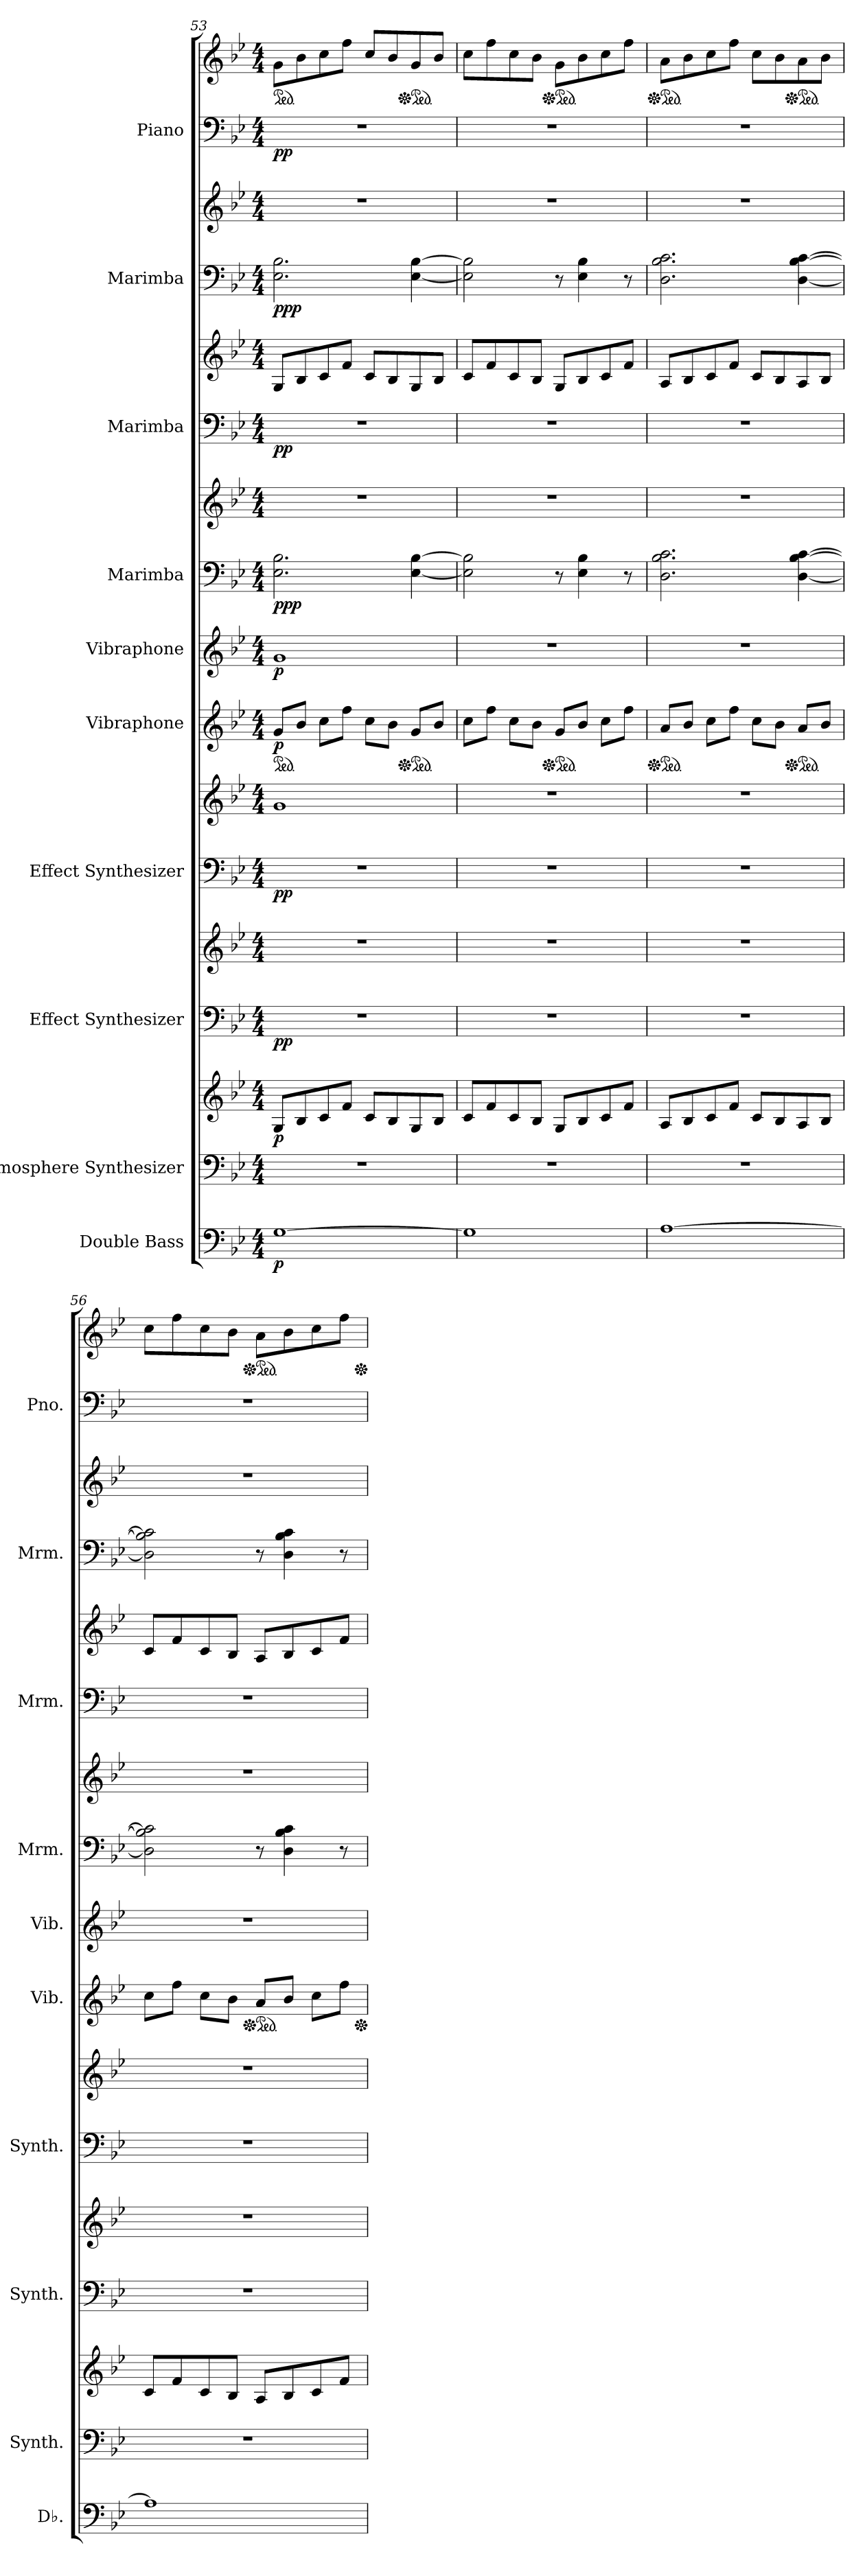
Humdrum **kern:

**kern	**dynam	**kern	**kern	**dynam	**kern	**kern	**dynam	**kern	**kern	**dynam	**kern	**dynam	**kern	**dynam	**kern	**kern	**dynam	**kern	**kern	**dynam	**kern	**kern	**dynam	**kern	**kern	**dynam
*part10	*part10	*part9	*part9	*part9	*part8	*part8	*part8	*part7	*part7	*part7	*part6	*part6	*part5	*part5	*part4	*part4	*part4	*part3	*part3	*part3	*part2	*part2	*part2	*part1	*part1	*part1
*staff17	*staff17	*staff16	*staff15	*staff15/16	*staff14	*staff13	*staff13/14	*staff12	*staff11	*staff11/12	*staff10	*staff10	*staff9	*staff9	*staff8	*staff7	*staff7/8	*staff6	*staff5	*staff5/6	*staff4	*staff3	*staff3/4	*staff2	*staff1	*staff1/2
*I"Double Bass	*	*I"Atmosphere Synthesizer	*	*	*I"Effect Synthesizer	*	*	*I"Effect Synthesizer	*	*	*I"Vibraphone	*	*I"Vibraphone	*	*I"Marimba	*	*	*I"Marimba	*	*	*I"Marimba	*	*	*I"Piano	*	*
*I'Db.	*	*I'Synth.	*	*	*I'Synth.	*	*	*I'Synth.	*	*	*I'Vib.	*	*I'Vib.	*	*I'Mrm.	*	*	*I'Mrm.	*	*	*I'Mrm.	*	*	*I'Pno.	*	*
!!LO:PB:g=z
*clefF4	*	*clefF4	*clefG2	*	*clefF4	*clefG2	*	*clefF4	*clefG2	*	*clefG2	*	*clefG2	*	*clefF4	*clefG2	*	*clefF4	*clefG2	*	*clefF4	*clefG2	*	*clefF4	*clefG2	*
*ITrd7c12	*	*	*	*	*	*	*	*	*	*	*	*	*	*	*	*	*	*	*	*	*	*	*	*	*	*
*k[b-e-]	*	*k[b-e-]	*k[b-e-]	*	*k[b-e-]	*k[b-e-]	*	*k[b-e-]	*k[b-e-]	*	*k[b-e-]	*	*k[b-e-]	*	*k[b-e-]	*k[b-e-]	*	*k[b-e-]	*k[b-e-]	*	*k[b-e-]	*k[b-e-]	*	*k[b-e-]	*k[b-e-]	*
*M4/4	*	*M4/4	*M4/4	*	*M4/4	*M4/4	*	*M4/4	*M4/4	*	*M4/4	*	*M4/4	*	*M4/4	*M4/4	*	*M4/4	*M4/4	*	*M4/4	*M4/4	*	*M4/4	*M4/4	*
*	*	*	*	*	*	*	*	*	*	*	*ped	*	*	*	*	*	*	*	*	*	*	*	*	*	*	*
*	*	*	*	*	*	*	*	*	*	*	*	*	*	*	*	*	*	*	*	*	*	*	*	*	*ped	*
=53	=53	=53	=53	=53	=53	=53	=53	=53	=53	=53	=53	=53	=53	=53	=53	=53	=53	=53	=53	=53	=53	=53	=53	=53	=53	=53
!	!LO:DY:b	!	!	!LO:DY:b	!	!	!LO:DY:b=2	!	!	!	!	!	!	!	!	!	!	!	!	!	!	!	!	!	!	!
!	!	!	!	!	!	!	!LO:DY:n=1:b	!	!	!LO:DY:b=2	!	!	!	!	!	!	!	!	!	!	!	!	!	!	!	!
!	!	!	!	!	!	!	!	!	!	!LO:DY:n=1:b	!	!LO:DY:b	!	!LO:DY:b	!	!	!LO:DY:b=2	!	!	!	!	!	!	!	!	!
!	!	!	!	!	!	!	!	!	!	!	!	!	!	!	!	!	!LO:DY:n=1:b=2	!	!	!	!	!	!	!	!	!
!	!	!	!	!	!	!	!	!	!	!	!	!	!	!	!	!	!LO:DY:n=2:b	!	!	!LO:DY:b=2	!	!	!	!	!	!
!	!	!	!	!	!	!	!	!	!	!	!	!	!	!	!	!	!	!	!	!LO:DY:n=1:b	!	!	!LO:DY:b=2	!	!	!
!	!	!	!	!	!	!	!	!	!	!	!	!	!	!	!	!	!	!	!	!	!	!	!LO:DY:n=1:b=2	!	!	!
!	!	!	!	!	!	!	!	!	!	!	!	!	!	!	!	!	!	!	!	!	!	!	!LO:DY:n=2:b	!	!	!LO:DY:b=2
!	!	!	!	!	!	!	!	!	!	!	!	!	!	!	!	!	!	!	!	!	!	!	!	!	!	!LO:DY:n=1:b
[1GG	p	1r	8G/L	p	1r	1r	p p	1r	1g	p p	8g/L	p	1g	p	2.E-\ 2.B-\	1r	p p p	1r	8G/L	p p	2.E-\ 2.B-\	1r	p p p	1r	8g\L	p p
.	.	.	8B-/	.	.	.	.	.	.	.	8b-/J	.	.	.	.	.	.	.	8B-/	.	.	.	.	.	8b-\	.
.	.	.	8c/	.	.	.	.	.	.	.	8cc\L	.	.	.	.	.	.	.	8c/	.	.	.	.	.	8cc\	.
.	.	.	8f/J	.	.	.	.	.	.	.	8ff\J	.	.	.	.	.	.	.	8f/J	.	.	.	.	.	8ff\J	.
.	.	.	8c/L	.	.	.	.	.	.	.	8cc\L	.	.	.	.	.	.	.	8c/L	.	.	.	.	.	8cc/L	.
.	.	.	8B-/	.	.	.	.	.	.	.	8b-\J	.	.	.	.	.	.	.	8B-/	.	.	.	.	.	8b-/	.
*	*	*	*	*	*	*	*	*	*	*	*Xped	*	*	*	*	*	*	*	*	*	*	*	*	*	*	*
*	*	*	*	*	*	*	*	*	*	*	*ped	*	*	*	*	*	*	*	*	*	*	*	*	*	*	*
*	*	*	*	*	*	*	*	*	*	*	*	*	*	*	*	*	*	*	*	*	*	*	*	*	*Xped	*
*	*	*	*	*	*	*	*	*	*	*	*	*	*	*	*	*	*	*	*	*	*	*	*	*	*ped	*
.	.	.	8G/	.	.	.	.	.	.	.	8g/L	.	.	.	[4E-\ [4B-\	.	.	.	8G/	.	[4E-\ [4B-\	.	.	.	8g/	.
.	.	.	8B-/J	.	.	.	.	.	.	.	8b-/J	.	.	.	.	.	.	.	8B-/J	.	.	.	.	.	8b-/J	.
=54	=54	=54	=54	=54	=54	=54	=54	=54	=54	=54	=54	=54	=54	=54	=54	=54	=54	=54	=54	=54	=54	=54	=54	=54	=54	=54
1GG]	.	1r	8c/L	.	1r	1r	.	1r	1r	.	8cc\L	.	1r	.	2E-\] 2B-\]	1r	.	1r	8c/L	.	2E-\] 2B-\]	1r	.	1r	8cc\L	.
.	.	.	8f/	.	.	.	.	.	.	.	8ff\J	.	.	.	.	.	.	.	8f/	.	.	.	.	.	8ff\	.
.	.	.	8c/	.	.	.	.	.	.	.	8cc\L	.	.	.	.	.	.	.	8c/	.	.	.	.	.	8cc\	.
.	.	.	8B-/J	.	.	.	.	.	.	.	8b-\J	.	.	.	.	.	.	.	8B-/J	.	.	.	.	.	8b-\J	.
*	*	*	*	*	*	*	*	*	*	*	*Xped	*	*	*	*	*	*	*	*	*	*	*	*	*	*	*
*	*	*	*	*	*	*	*	*	*	*	*ped	*	*	*	*	*	*	*	*	*	*	*	*	*	*	*
*	*	*	*	*	*	*	*	*	*	*	*	*	*	*	*	*	*	*	*	*	*	*	*	*	*Xped	*
*	*	*	*	*	*	*	*	*	*	*	*	*	*	*	*	*	*	*	*	*	*	*	*	*	*ped	*
.	.	.	8G/L	.	.	.	.	.	.	.	8g/L	.	.	.	8r	.	.	.	8G/L	.	8r	.	.	.	8g\L	.
.	.	.	8B-/	.	.	.	.	.	.	.	8b-/J	.	.	.	4E-\ 4B-\	.	.	.	8B-/	.	4E-\ 4B-\	.	.	.	8b-\	.
.	.	.	8c/	.	.	.	.	.	.	.	8cc\L	.	.	.	.	.	.	.	8c/	.	.	.	.	.	8cc\	.
.	.	.	8f/J	.	.	.	.	.	.	.	8ff\J	.	.	.	8r	.	.	.	8f/J	.	8r	.	.	.	8ff\J	.
=55	=55	=55	=55	=55	=55	=55	=55	=55	=55	=55	=55	=55	=55	=55	=55	=55	=55	=55	=55	=55	=55	=55	=55	=55	=55	=55
*	*	*	*	*	*	*	*	*	*	*	*Xped	*	*	*	*	*	*	*	*	*	*	*	*	*	*	*
*	*	*	*	*	*	*	*	*	*	*	*ped	*	*	*	*	*	*	*	*	*	*	*	*	*	*	*
*	*	*	*	*	*	*	*	*	*	*	*	*	*	*	*	*	*	*	*	*	*	*	*	*	*Xped	*
*	*	*	*	*	*	*	*	*	*	*	*	*	*	*	*	*	*	*	*	*	*	*	*	*	*ped	*
[1AA	.	1r	8A/L	.	1r	1r	.	1r	1r	.	8a/L	.	1r	.	2.D\ 2.B-\ 2.c\	1r	.	1r	8A/L	.	2.D\ 2.B-\ 2.c\	1r	.	1r	8a\L	.
.	.	.	8B-/	.	.	.	.	.	.	.	8b-/J	.	.	.	.	.	.	.	8B-/	.	.	.	.	.	8b-\	.
.	.	.	8c/	.	.	.	.	.	.	.	8cc\L	.	.	.	.	.	.	.	8c/	.	.	.	.	.	8cc\	.
.	.	.	8f/J	.	.	.	.	.	.	.	8ff\J	.	.	.	.	.	.	.	8f/J	.	.	.	.	.	8ff\J	.
.	.	.	8c/L	.	.	.	.	.	.	.	8cc\L	.	.	.	.	.	.	.	8c/L	.	.	.	.	.	8cc\L	.
.	.	.	8B-/	.	.	.	.	.	.	.	8b-\J	.	.	.	.	.	.	.	8B-/	.	.	.	.	.	8b-\	.
*	*	*	*	*	*	*	*	*	*	*	*Xped	*	*	*	*	*	*	*	*	*	*	*	*	*	*	*
*	*	*	*	*	*	*	*	*	*	*	*ped	*	*	*	*	*	*	*	*	*	*	*	*	*	*	*
*	*	*	*	*	*	*	*	*	*	*	*	*	*	*	*	*	*	*	*	*	*	*	*	*	*Xped	*
*	*	*	*	*	*	*	*	*	*	*	*	*	*	*	*	*	*	*	*	*	*	*	*	*	*ped	*
.	.	.	8A/	.	.	.	.	.	.	.	8a/L	.	.	.	[4D\ [4B-\ [4c\	.	.	.	8A/	.	[4D\ [4B-\ [4c\	.	.	.	8a\	.
.	.	.	8B-/J	.	.	.	.	.	.	.	8b-/J	.	.	.	.	.	.	.	8B-/J	.	.	.	.	.	8b-\J	.
=56	=56	=56	=56	=56	=56	=56	=56	=56	=56	=56	=56	=56	=56	=56	=56	=56	=56	=56	=56	=56	=56	=56	=56	=56	=56	=56
1AA]	.	1r	8c/L	.	1r	1r	.	1r	1r	.	8cc\L	.	1r	.	2D\] 2B-\] 2c\]	1r	.	1r	8c/L	.	2D\] 2B-\] 2c\]	1r	.	1r	8cc\L	.
.	.	.	8f/	.	.	.	.	.	.	.	8ff\J	.	.	.	.	.	.	.	8f/	.	.	.	.	.	8ff\	.
.	.	.	8c/	.	.	.	.	.	.	.	8cc\L	.	.	.	.	.	.	.	8c/	.	.	.	.	.	8cc\	.
.	.	.	8B-/J	.	.	.	.	.	.	.	8b-\J	.	.	.	.	.	.	.	8B-/J	.	.	.	.	.	8b-\J	.
*	*	*	*	*	*	*	*	*	*	*	*Xped	*	*	*	*	*	*	*	*	*	*	*	*	*	*	*
*	*	*	*	*	*	*	*	*	*	*	*ped	*	*	*	*	*	*	*	*	*	*	*	*	*	*	*
*	*	*	*	*	*	*	*	*	*	*	*	*	*	*	*	*	*	*	*	*	*	*	*	*	*Xped	*
*	*	*	*	*	*	*	*	*	*	*	*	*	*	*	*	*	*	*	*	*	*	*	*	*	*ped	*
.	.	.	8A/L	.	.	.	.	.	.	.	8a/L	.	.	.	8r	.	.	.	8A/L	.	8r	.	.	.	8a\L	.
.	.	.	8B-/	.	.	.	.	.	.	.	8b-/J	.	.	.	4D\ 4B-\ 4c\	.	.	.	8B-/	.	4D\ 4B-\ 4c\	.	.	.	8b-\	.
.	.	.	8c/	.	.	.	.	.	.	.	8cc\L	.	.	.	.	.	.	.	8c/	.	.	.	.	.	8cc\	.
.	.	.	8f/J	.	.	.	.	.	.	.	8ff\J	.	.	.	8r	.	.	.	8f/J	.	8r	.	.	.	8ff\J	.
*	*	*	*	*	*	*	*	*	*	*	*Xped	*	*	*	*	*	*	*	*	*	*	*	*	*	*	*
*	*	*	*	*	*	*	*	*	*	*	*	*	*	*	*	*	*	*	*	*	*	*	*	*	*Xped	*
=	=	=	=	=	=	=	=	=	=	=	=	=	=	=	=	=	=	=	=	=	=	=	=	=	=	=
*-	*-	*-	*-	*-	*-	*-	*-	*-	*-	*-	*-	*-	*-	*-	*-	*-	*-	*-	*-	*-	*-	*-	*-	*-	*-	*-
